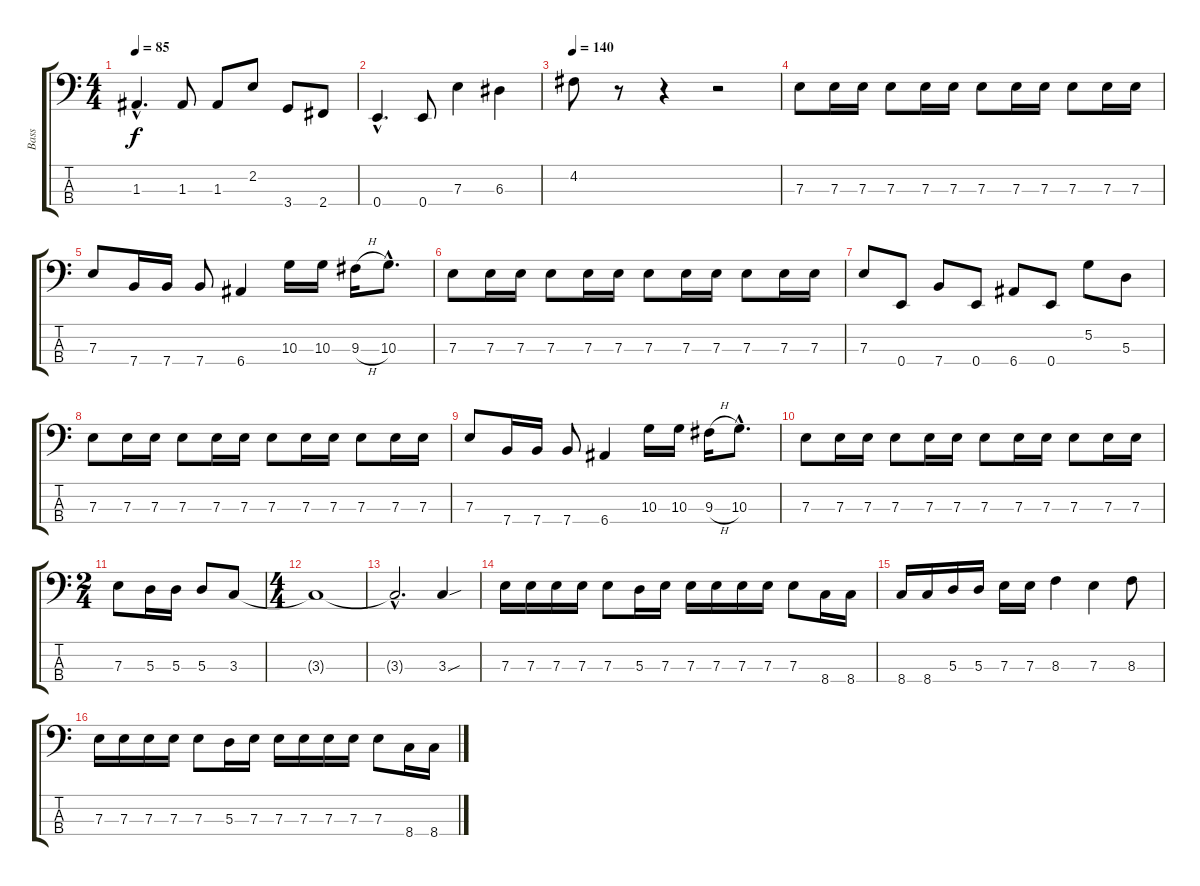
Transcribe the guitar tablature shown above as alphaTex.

\track ("Bass" "Bass") {instrument slapbass1}
\staff {score tabs}
\tuning (G2 D2 A1 E1) {hide}
\ts (4 4)
\tempo 85
\clef f4
\ks c
1.3{hac}.4{d dy f} 1.3.8 1.3.8 2.2.8 3.4.8 2.4.8 |
0.4{hac}.4{d} 0.4.8 7.3.4 6.3.4 |
\tempo 140
4.2.8 r.8 r.4 r.2 |
7.3.8 7.3.16 7.3.16 7.3.8 7.3.16 7.3.16 7.3.8 7.3.16 7.3.16 7.3.8 7.3.16 7.3.16 |
7.3.8 7.4.16 7.4.16 7.4.8 6.4.4 10.3.16 10.3.16 9.3{h}.16 10.3{hac}.8{d} |
7.3.8 7.3.16 7.3.16 7.3.8 7.3.16 7.3.16 7.3.8 7.3.16 7.3.16 7.3.8 7.3.16 7.3.16 |
7.3.8 0.4.8 7.4.8 0.4.8 6.4.8 0.4.8 5.2.8 5.3.8 |
7.3.8 7.3.16 7.3.16 7.3.8 7.3.16 7.3.16 7.3.8 7.3.16 7.3.16 7.3.8 7.3.16 7.3.16 |
7.3.8 7.4.16 7.4.16 7.4.8 6.4.4 10.3.16 10.3.16 9.3{h}.16 10.3{hac}.8{d} |
7.3.8 7.3.16 7.3.16 7.3.8 7.3.16 7.3.16 7.3.8 7.3.16 7.3.16 7.3.8 7.3.16 7.3.16 |
\ts (2 4)
7.3.8 5.3.16 5.3.16 5.3.8 3.3.8 |
\ts (4 4)
3.3{t}.1 |
3.3{hac t}.2{d} 3.3{sou}.4 |
7.3.16 7.3.16 7.3.16 7.3.16 7.3.8 5.3.16 7.3.16 7.3.16 7.3.16 7.3.16 7.3.16 7.3.8 8.4.16 8.4.16 |
8.4.16 8.4.16 5.3.16 5.3.16 7.3.16 7.3.16 8.3.4 7.3.4 8.3.8 |
7.3.16 7.3.16 7.3.16 7.3.16 7.3.8 5.3.16 7.3.16 7.3.16 7.3.16 7.3.16 7.3.16 7.3.8 8.4.16 8.4.16
